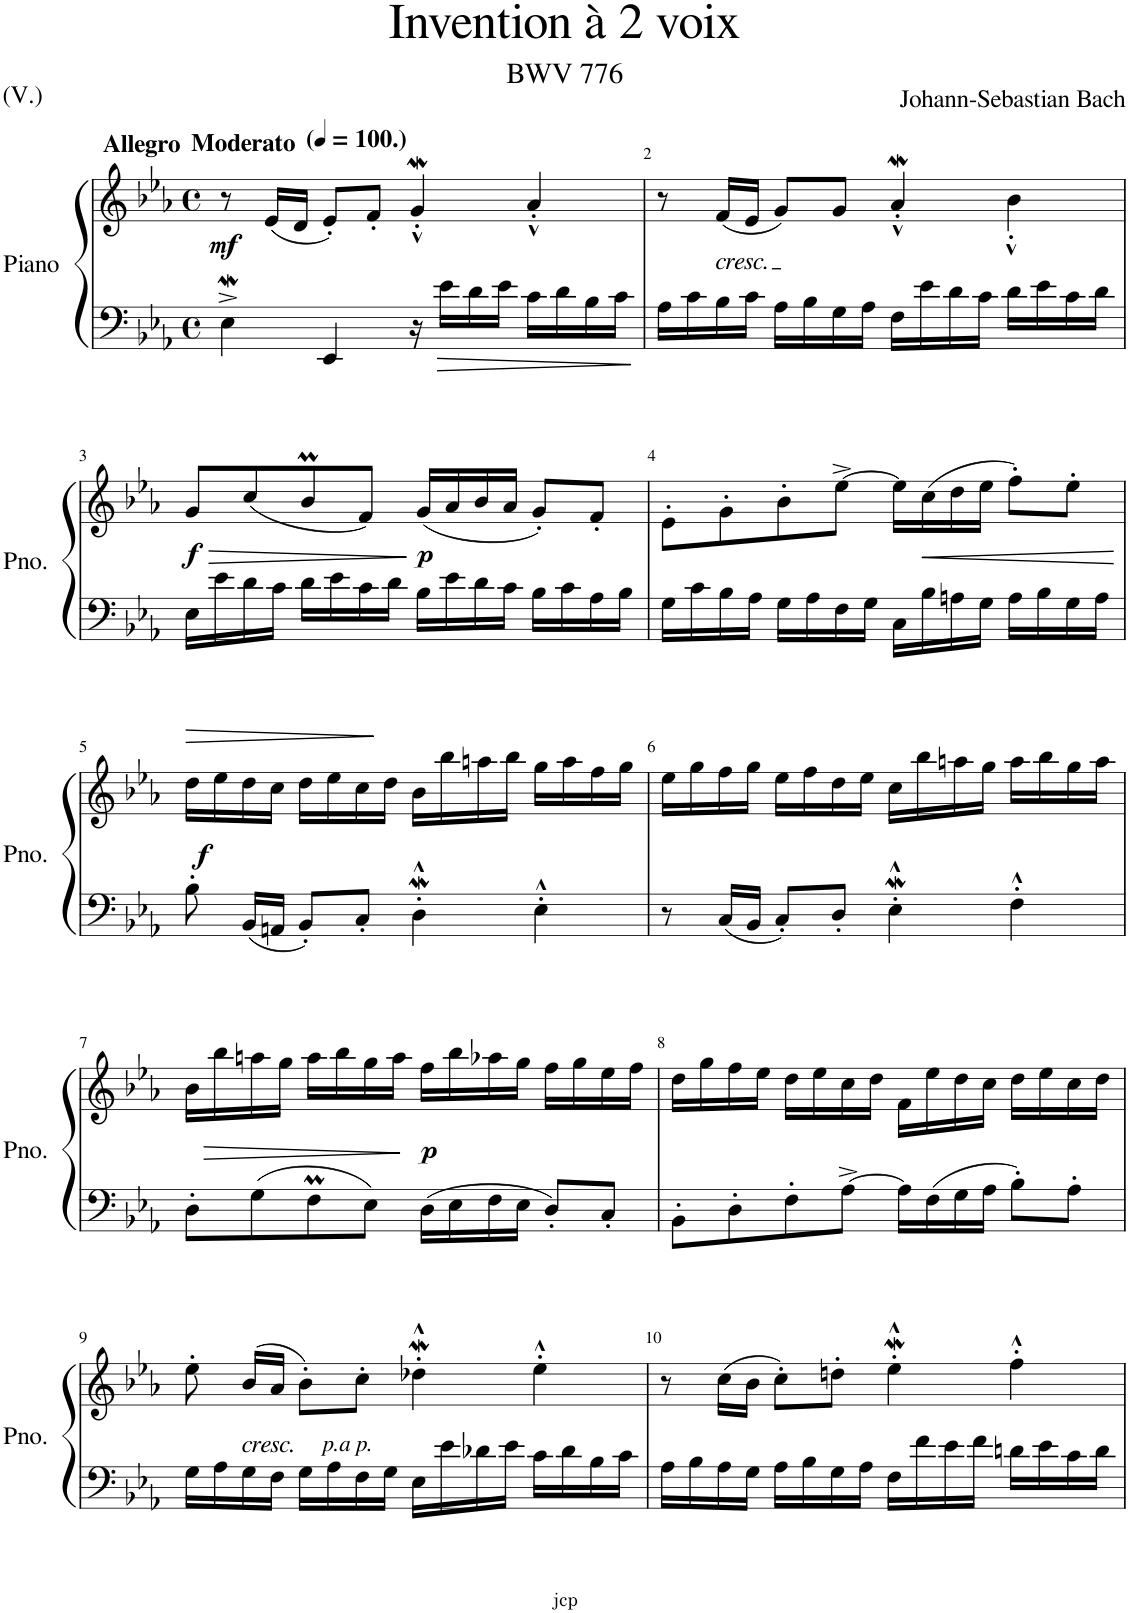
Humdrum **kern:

**kern	**kern	**dynam
*part1	*part1	*part1
*staff2	*staff1	*staff1/2
*I"Piano	*	*
*I'Pno.	*	*
*clefF4	*clefG2	*
*k[b-e-a-]	*k[b-e-a-]	*
*M4/4	*M4/4	*
*met(c)	*met(c)	*
*MM100	*MM100	*
=1	=1	=1
!	!LO:TX:a:B:t=(	!
!	!LO:TX:a:B:t=.)	!
!	!LO:TX:a:B:t=Allegro	!
!	!LO:TX:a:B:t=Moderato	!
!	!	!LO:DY:b
4E-w^\	8r	mf
.	(16e-/LL	.
.	16d/JJ	.
4EE-/	8e-'/L)	.
.	8f'/J	.
16r	4gW'<^^/	.
16e-\LL	.	.
16d\	.	.
16e-\JJ	.	.
16c\LL	4a-'<^^/	.
16d\	.	.
16B-\	.	.
16c\JJ	.	.
=2	=2	=2
16A-\LL	8r	.
16c\	.	.
!	!LO:TX:b:i:t=cresc.	!
16B-\	(16f/LL	.
16c\JJ	16e-/JJ	.
16A-\LL	8g/L)	.
16B-\	.	.
16G\	8g/J	.
16A-\JJ	.	.
16F\LL	4a-w'<^^/	.
16e-\	.	.
16d\	.	.
16c\JJ	.	.
16d\LL	4b-'<^^\	.
16e-\	.	.
16c\	.	.
16d\JJ	.	.
!!LO:LB:g=z
=3	=3	=3
!	!	!LO:HP:b
!	!	!LO:DY:n=1:b
16E-\LL	8g/L	> f
16e-\	.	.
16d\	(8cc/	.
16c\JJ	.	.
16d\LL	8b-M/	.
16e-\	.	.
16c\	8f/J)	.
16d\JJ	.	.
!	!	!LO:DY:n=2:b
16B-\LL	(16g/LL	] p
16e-\	16a-/	.
16d\	16b-/	.
16c\JJ	16a-/JJ	.
16B-\LL	8g'/L)	.
16c\	.	.
16A-\	8f'/J	.
16B-\JJ	.	.
=4	=4	=4
16G\LL	8e-'\L	.
16c\	.	.
16B-\	8g'\	.
16A-\JJ	.	.
16G\LL	8b-'\	.
16A-\	.	.
16F\	[8ee-^>\J	.
16G\JJ	.	.
16C\LL	16ee-\LL]	.
!	!	!LO:HP:b
16B-\	(16cc\	<
16An\	16dd\	.
16G\JJ	16ee-\JJ	.
16A\LL	8ff'\L)	.
16B-\	.	.
16G\	8ee-'\J	.
16A\JJ	.	.
.	.	[
!!LO:LB:g=z
=5	=5	=5
!	!	!LO:HP:b
!	!	!LO:DY:n=1:b
8B-'\	16dd\LL	> f
.	16ee-\	.
16BB-/LL	16dd\	.
16AAn/JJ	16cc\JJ	.
8BB-'/L	16dd\LL	.
.	16ee-\	.
8C'/J	16cc\	.
.	16dd\JJ	]
4DW'^^\	16b-\LL	.
.	16bb-\	.
.	16aan\	.
.	16bb-\JJ	.
4E-'^^\	16gg\LL	.
.	16aa\	.
.	16ff\	.
.	16gg\JJ	.
=6	=6	=6
8r	16ee-\LL	.
.	16gg\	.
16C/LL	16ff\	.
16BB-/JJ	16gg\JJ	.
8C'/L	16ee-\LL	.
.	16ff\	.
8D'/J	16dd\	.
.	16ee-\JJ	.
4E-w'^^\	16cc\LL	.
.	16bb-\	.
.	16aan\	.
.	16gg\JJ	.
4F'^^\	16aa\LL	.
.	16bb-\	.
.	16gg\	.
.	16aa\JJ	.
!!LO:LB:g=z
=7	=7	=7
8D'\L	16b-\LL	.
!	!	!LO:HP:b
.	16bb-\	>
8G\	16aan\	.
.	16gg\JJ	.
8FM\	16aa\LL	.
.	16bb-\	.
8E-\J	16gg\	.
.	16aa\JJ	.
!	!	!LO:DY:n=1:b
16D\LL	16ff\LL	] p
16E-\	16bb-\	.
16F\	16aa-X\	.
16E-\JJ	16gg\JJ	.
8D'/L	16ff\LL	.
.	16gg\	.
8C'/J	16ee-\	.
.	16ff\JJ	.
=8	=8	=8
8BB-'\L	16dd\LL	.
.	16gg\	.
8D'\	16ff\	.
.	16ee-\JJ	.
8F'\	16dd\LL	.
.	16ee-\	.
[8A-^\J	16cc\	.
.	16dd\JJ	.
16A-\LL]	16f\LL	.
16F\	16ee-\	.
16G\	16dd\	.
16A-\JJ	16cc\JJ	.
8B-'\L	16dd\LL	.
.	16ee-\	.
8A-'\J	16cc\	.
.	16dd\JJ	.
!!LO:LB:g=z
=9	=9	=9
16G\LL	8ee-'\	.
16A-\	.	.
!	!LO:TX:b:i:t=cresc.	!
16G\	(16b-/LL	.
16F\JJ	16a-/JJ	.
!	!LO:TX:b:i:t=p.a p.	!
16G\LL	8b-'\L)	.
16A-\	.	.
16F\	8cc'\J	.
16G\JJ	.	.
16E-\LL	4dd-Xw'^^\	.
16e-\	.	.
16d-X\	.	.
16e-\JJ	.	.
16c\LL	4ee-'^^\	.
16d-\	.	.
16B-\	.	.
16c\JJ	.	.
=10	=10	=10
16A-\LL	8r	.
16B-\	.	.
16A-\	(16cc\LL	.
16G\JJ	16b-\JJ	.
16A-\LL	8cc'\L)	.
16B-\	.	.
16G\	8ddn'\J	.
16A-\JJ	.	.
16F\LL	4ee-w'^^\	.
16f\	.	.
16e-\	.	.
16f\JJ	.	.
16dn\LL	4ff'^^\	.
16e-\	.	.
16c\	.	.
16d\JJ	.	.
=	=	=
*-	*-	*-
